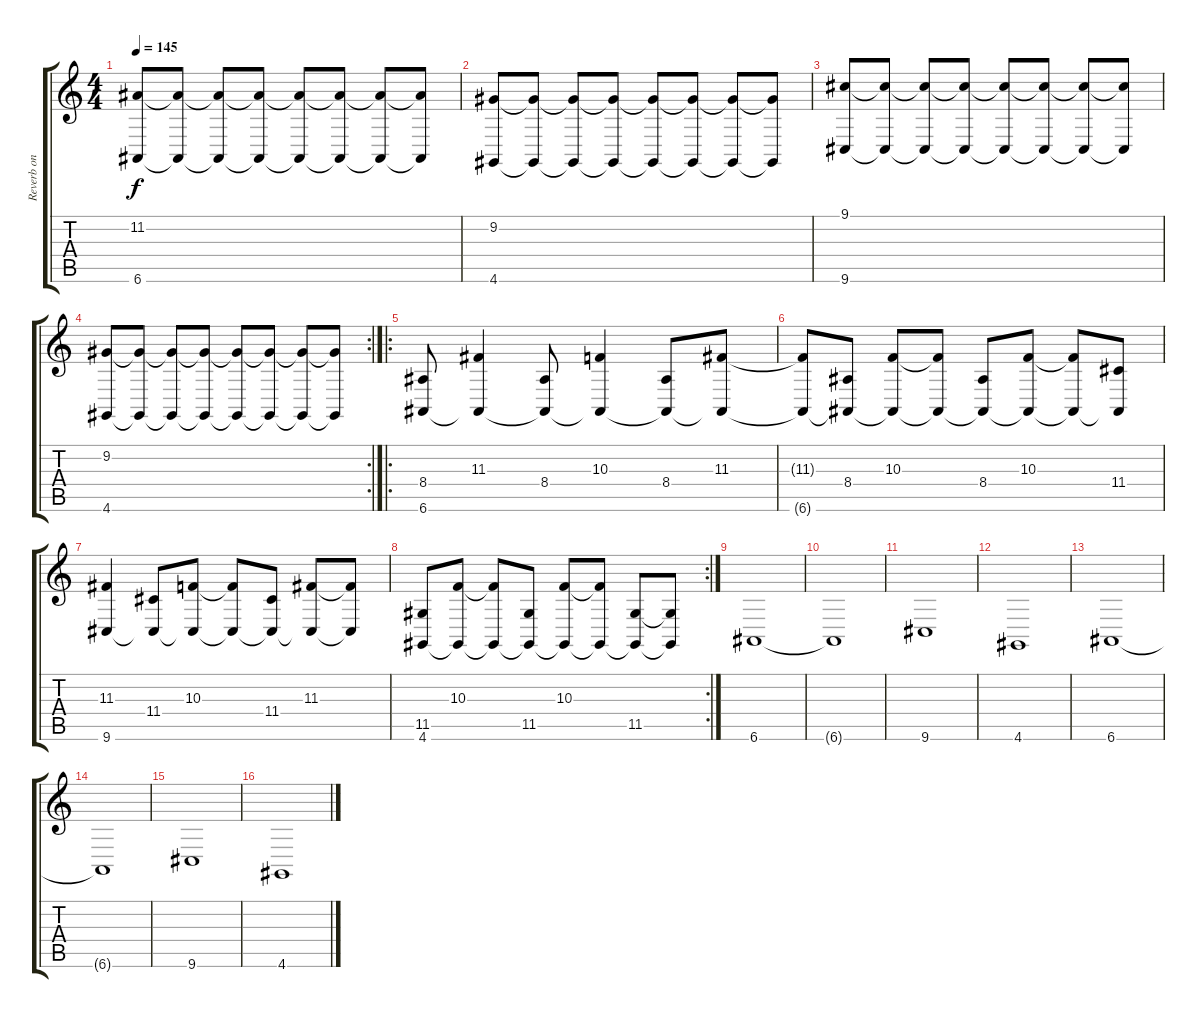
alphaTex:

\track ("Reverb on Keys/Synth" "Reverb on ") {instrument fx6goblins}
\staff {score tabs}
\tuning (E4 B3 G3 D3 A2 E2) {hide}
\ts (4 4)
\tempo 145
\clef g2
\ks c
(11.2 6.6).8{dy f} (11.2{t} 6.6{t}).8 (11.2{t} 6.6{t}).8 (11.2{t} 6.6{t}).8 (11.2{t} 6.6{t}).8 (11.2{t} 6.6{t}).8 (11.2{t} 6.6{t}).8 (11.2{t} 6.6{t}).8 |
(9.2 4.6).8 (9.2{t} 4.6{t}).8 (9.2{t} 4.6{t}).8 (9.2{t} 4.6{t}).8 (9.2{t} 4.6{t}).8 (9.2{t} 4.6{t}).8 (9.2{t} 4.6{t}).8 (9.2{t} 4.6{t}).8 |
(9.1 9.6).8 (9.1{t} 9.6{t}).8 (9.1{t} 9.6{t}).8 (9.1{t} 9.6{t}).8 (9.1{t} 9.6{t}).8 (9.1{t} 9.6{t}).8 (9.1{t} 9.6{t}).8 (9.1{t} 9.6{t}).8 |
\rc 2
(9.2 4.6).8 (9.2{t} 4.6{t}).8 (9.2{t} 4.6{t}).8 (9.2{t} 4.6{t}).8 (9.2{t} 4.6{t}).8 (9.2{t} 4.6{t}).8 (9.2{t} 4.6{t}).8 (9.2{t} 4.6{t}).8 |
\ro
(8.4 6.6).8 (11.3 6.6{t}).4 (8.4 6.6{t}).8 (10.3 6.6{t}).4 (8.4 6.6{t}).8 (11.3 6.6{t}).8 |
(11.3{t} 6.6{t}).8 (8.4 6.6{t}).8 (10.3 6.6{t}).8 (10.3{t} 6.6{t}).8 (8.4 6.6{t}).8 (10.3 6.6{t}).8 (10.3{t} 6.6{t}).8 (11.4 6.6{t}).8 |
(11.3 9.6).4 (11.4 9.6{t}).8 (10.3 9.6{t}).8 (10.3{t} 9.6{t}).8 (11.4 9.6{t}).8 (11.3 9.6{t}).8 (11.3{t} 9.6{t}).8 |
\rc 2
(11.5 4.6).8 (10.3 4.6{t}).8 (10.3{t} 4.6{t}).8 (11.5 4.6{t}).8 (10.3 4.6{t}).8 (10.3{t} 4.6{t}).8 (11.5 4.6{t}).8 (11.5{t} 4.6{t}).8 |
6.6.1 |
6.6{t}.1 |
9.6.1 |
4.6.1 |
6.6.1 |
6.6{t}.1 |
9.6.1 |
4.6.1
